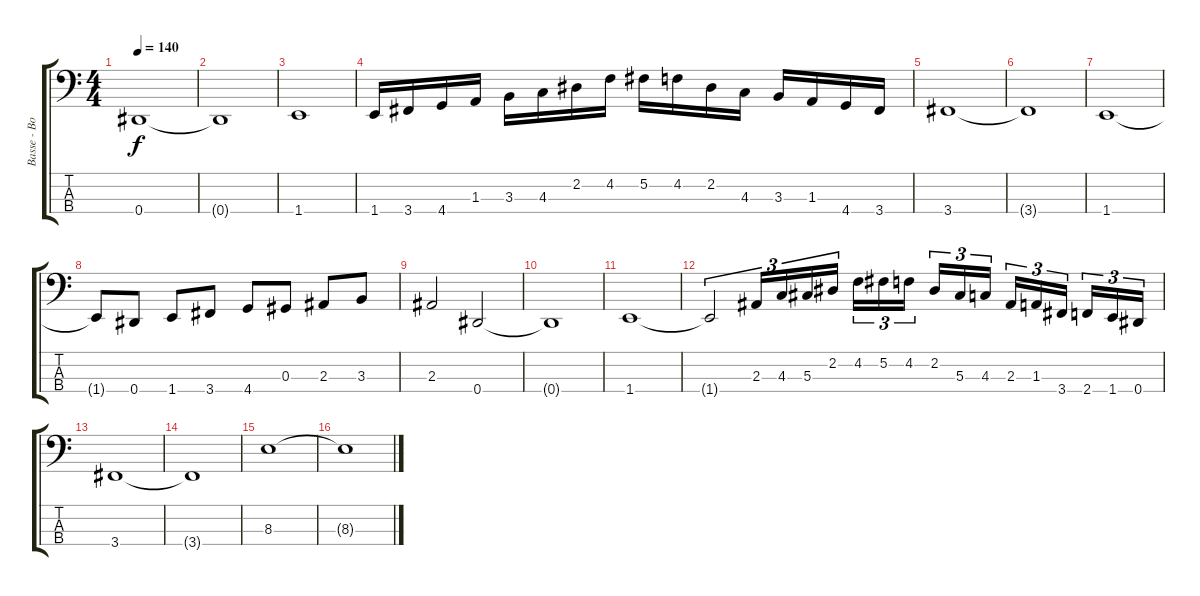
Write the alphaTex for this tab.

\track ("Basse - Bob Daisley" "Basse - Bo") {instrument electricbasspick}
\staff {score tabs}
\tuning (Gb2 Db2 Ab1 Eb1) {hide}
\ts (4 4)
\tempo 140
\clef f4
\ks c
0.4.1{dy f} |
0.4{t}.1 |
1.4.1 |
1.4.16 3.4.16 4.4.16 1.3.16 3.3.16 4.3.16 2.2.16 4.2.16 5.2.16 4.2.16 2.2.16 4.3.16 3.3.16 1.3.16 4.4.16 3.4.16 |
3.4.1 |
3.4{t}.1 |
1.4.1 |
1.4{t}.8 0.4.8 1.4.8 3.4.8 4.4.8 0.3.8 2.3.8 3.3.8 |
2.3.2 0.4.2 |
0.4{t}.1 |
1.4.1 |
1.4{t}.2{tu (3 2)} 2.3.16{tu (3 2)} 4.3.16{tu (3 2)} 5.3.16{tu (3 2)} 2.2.16{tu (3 2)} 4.2.16{tu (3 2)} 5.2.16{tu (3 2)} 4.2.16{tu (3 2) beam splitsecondary} 2.2.16{tu (3 2)} 5.3.16{tu (3 2)} 4.3.16{tu (3 2)} 2.3.16{tu (3 2)} 1.3.16{tu (3 2)} 3.4.16{tu (3 2) beam splitsecondary} 2.4.16{tu (3 2)} 1.4.16{tu (3 2)} 0.4.16{tu (3 2)} |
3.4.1 |
3.4{t}.1 |
8.3.1 |
8.3{t}.1
